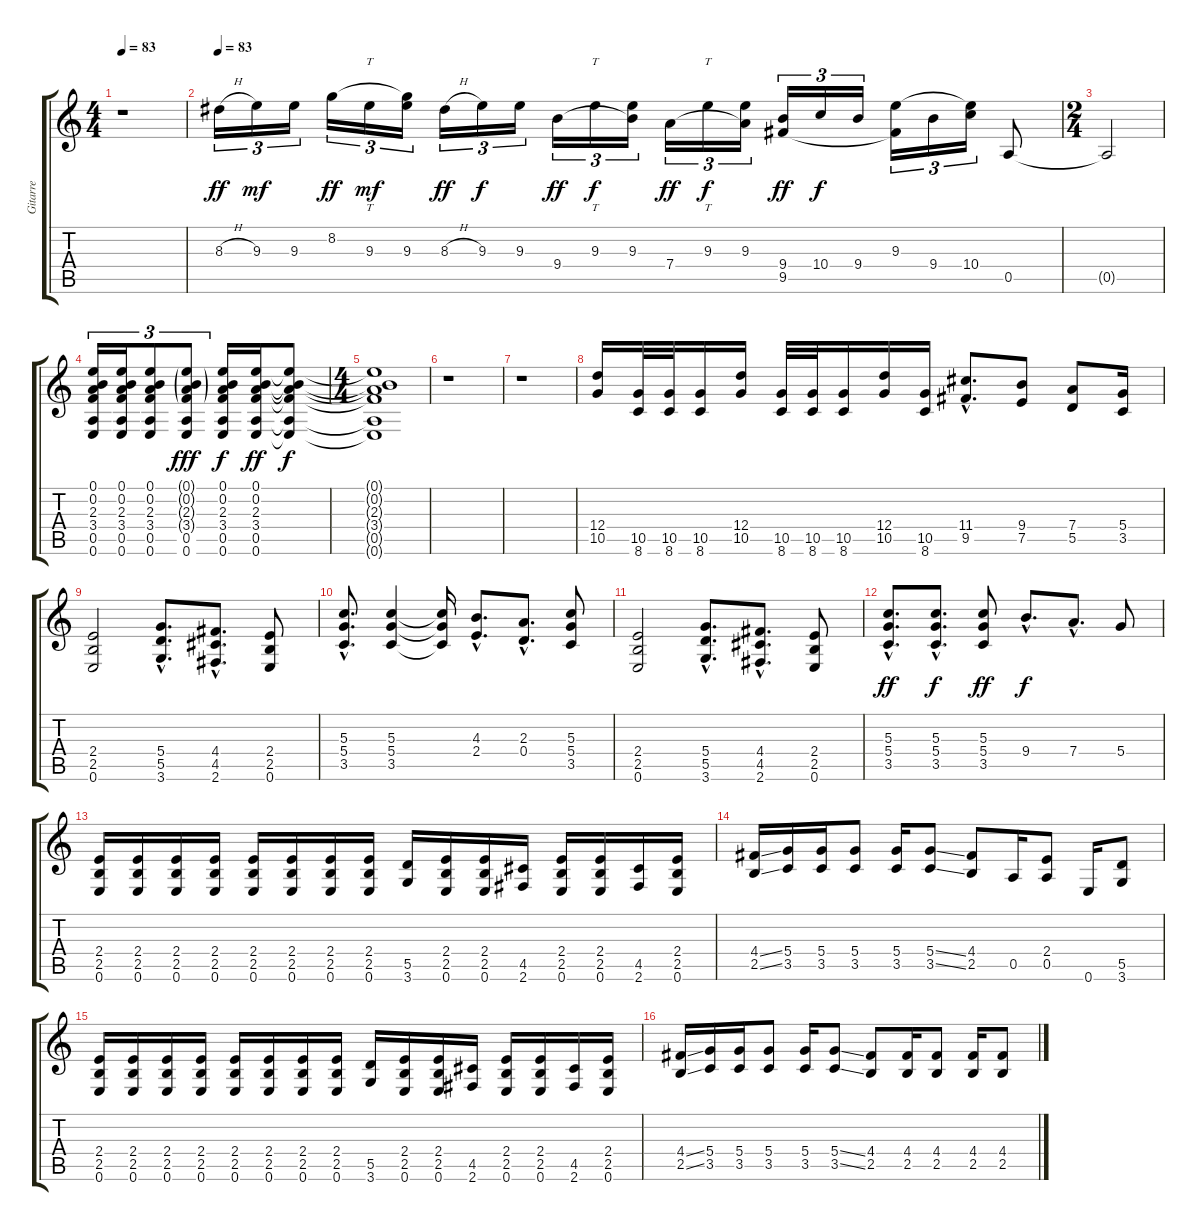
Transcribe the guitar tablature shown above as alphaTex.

\track ("Gitarre" "Gitarre") {instrument acousticguitarsteel}
\staff {score tabs}
\tuning (E4 B3 G3 D3 A2 E2) {hide}
\ts (4 4)
\tempo 83
\clef g2
\ks c
r.1{dy f} |
\tempo 83
8.3{h}.16{tu (3 2) dy ff} 9.3.16{tu (3 2) dy mf} 9.3.16{tu (3 2)} 8.2.16{tu (3 2) dy ff} 9.3.16{tt tu (3 2) dy mf} (8.2{t} 9.3).16{tu (3 2)} 8.3{h}.16{tu (3 2) dy ff} 9.3.16{tu (3 2) dy f} 9.3.16{tu (3 2)} 9.4.16{tu (3 2) dy ff} 9.3.16{tt tu (3 2) dy f} (9.3 9.4{t}).16{tu (3 2)} 7.4.16{tu (3 2) dy ff} 9.3.16{tt tu (3 2) dy f} (9.3 7.4{t}).16{tu (3 2)} (9.4 9.5).16{tu (3 2) dy ff} 10.4.16{tu (3 2) dy f} 9.4.16{tu (3 2)} (9.3 9.5{t}).16{tu (3 2)} 9.4.16{tu (3 2)} (9.3{t} 10.4).16{tu (3 2)} 0.5.8 |
\ts (2 4)
0.5{t}.2 |
(0.1 0.2 2.3 3.4 0.5 0.6).16{tu (3 2)} (0.1 0.2 2.3 3.4 0.5 0.6).16{tu (3 2)} (0.1 0.2 2.3 3.4 0.5 0.6).8{tu (3 2)} (0.1{g} 0.2{g} 2.3{g} 3.4{g} 0.5 0.6).8{tu (3 2) dy fff} (0.1 0.2 2.3 3.4 0.5 0.6).16{dy f} (0.1 0.2 2.3 3.4 0.5 0.6).16{dy ff} (0.1{t} 0.2{t} 2.3{t} 3.4{t} 0.5{t} 0.6{t}).8{dy f} |
\ts (4 4)
(0.1{t} 0.2{t} 2.3{t} 3.4{t} 0.5{t} 0.6{t}).1 |
r.1 |
r.1 |
(12.4 10.5).16{instrument distortionguitar} (10.5 8.6).32 (10.5 8.6).32 (10.5 8.6).16 (12.4 10.5).16 (10.5 8.6).32 (10.5 8.6).32 (10.5 8.6).16 (12.4 10.5).16 (10.5 8.6).16 (11.4{hac} 9.5{hac}).8{d} (9.4 7.5).8 (7.4 5.5).8 (5.4 3.5).16 |
(2.4 2.5 0.6).2 (5.4{hac} 5.5{hac} 3.6{hac}).8{d} (4.4{hac} 4.5{hac} 2.6{hac}).8{d} (2.4 2.5 0.6).8 |
(5.3{hac} 5.4{hac} 3.5{hac}).8{d} (5.3 5.4 3.5).4 (5.3{t} 5.4{t} 3.5{t}).16 (4.3{hac} 2.4{hac}).8{d} (2.3{hac} 0.4{hac}).8{d} (5.3 5.4 3.5).8 |
(2.4 2.5 0.6).2 (5.4{hac} 5.5{hac} 3.6{hac}).8{d} (4.4{hac} 4.5{hac} 2.6{hac}).8{d} (2.4 2.5 0.6).8 |
(5.3{hac} 5.4{hac} 3.5{hac}).8{d dy ff} (5.3{hac} 5.4{hac} 3.5{hac}).8{d dy f} (5.3 5.4 3.5).8{dy ff} 9.4{hac}.8{d dy f} 7.4{hac}.8{d} 5.4.8 |
(2.4 2.5 0.6).16 (2.4 2.5 0.6).16 (2.4 2.5 0.6).16 (2.4 2.5 0.6).16 (2.4 2.5 0.6).16 (2.4 2.5 0.6).16 (2.4 2.5 0.6).16 (2.4 2.5 0.6).16 (5.5 3.6).16 (2.4 2.5 0.6).16 (2.4 2.5 0.6).16 (4.5 2.6).16 (2.4 2.5 0.6).16 (2.4 2.5 0.6).16 (4.5 2.6).16 (2.4 2.5 0.6).16 |
(4.4{ss} 2.5{ss}).16 (5.4 3.5).16 (5.4 3.5).16 (5.4 3.5).8 (5.4 3.5).16 (5.4{ss} 3.5{ss}).8 (4.4 2.5).8 0.5.16 (2.4 0.5).8 0.6.16 (5.5 3.6).8 |
(2.4 2.5 0.6).16 (2.4 2.5 0.6).16 (2.4 2.5 0.6).16 (2.4 2.5 0.6).16 (2.4 2.5 0.6).16 (2.4 2.5 0.6).16 (2.4 2.5 0.6).16 (2.4 2.5 0.6).16 (5.5 3.6).16 (2.4 2.5 0.6).16 (2.4 2.5 0.6).16 (4.5 2.6).16 (2.4 2.5 0.6).16 (2.4 2.5 0.6).16 (4.5 2.6).16 (2.4 2.5 0.6).16 |
(4.4{ss} 2.5{ss}).16 (5.4 3.5).16 (5.4 3.5).16 (5.4 3.5).8 (5.4 3.5).16 (5.4{ss} 3.5{ss}).8 (4.4 2.5).8 (4.4 2.5).16 (4.4 2.5).8 (4.4 2.5).16 (4.4 2.5).8
